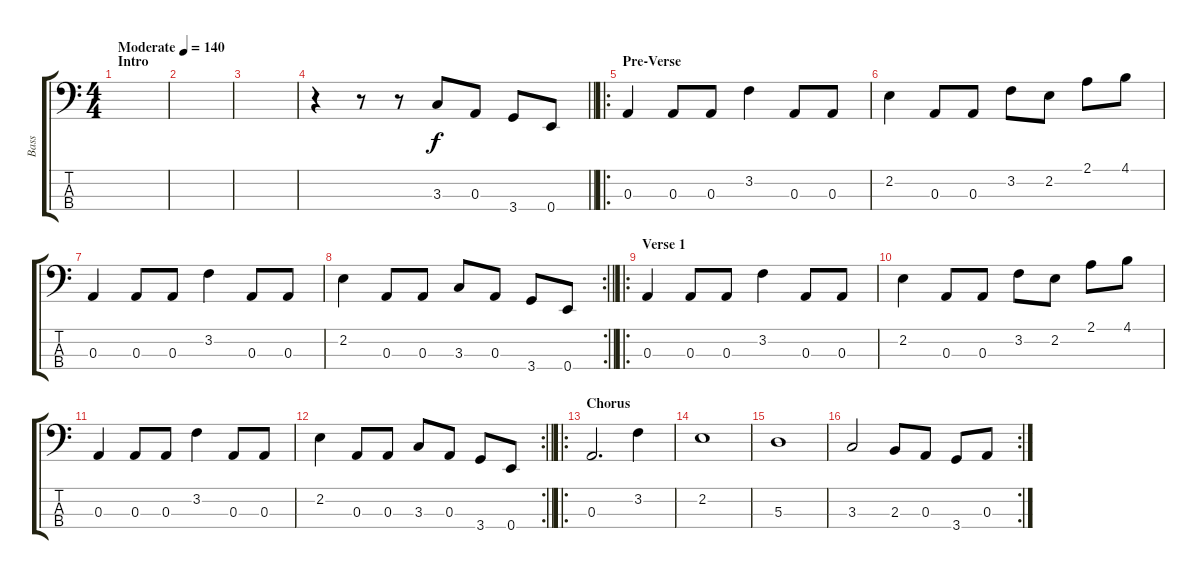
\track ("Bass" "Bass") {instrument electricbassfinger}
\staff {score tabs}
\tuning (G2 D2 A1 E1) {hide}
\ts (4 4)
\section ("" "Intro")
\tempo (140 "Moderate")
\clef f4
\ks c
|
|
|
\barLineRight lightlight
r.4 r.8 r.8 3.3.8 0.3.8 3.4.8 0.4.8 |
\ro
\section ("" "Pre-Verse")
0.3.4 0.3.8 0.3.8 3.2.4 0.3.8 0.3.8 |
2.2.4 0.3.8 0.3.8 3.2.8 2.2.8 2.1.8 4.1.8 |
0.3.4 0.3.8 0.3.8 3.2.4 0.3.8 0.3.8 |
\rc 2
\barLineRight lightlight
2.2.4 0.3.8 0.3.8 3.3.8 0.3.8 3.4.8 0.4.8 |
\ro
\section ("" "Verse 1")
0.3.4 0.3.8 0.3.8 3.2.4 0.3.8 0.3.8 |
2.2.4 0.3.8 0.3.8 3.2.8 2.2.8 2.1.8 4.1.8 |
0.3.4 0.3.8 0.3.8 3.2.4 0.3.8 0.3.8 |
\rc 2
\barLineRight lightlight
2.2.4 0.3.8 0.3.8 3.3.8 0.3.8 3.4.8 0.4.8 |
\ro
\section ("" "Chorus")
0.3.2{d} 3.2.4 |
2.2.1 |
5.3.1 |
\rc 2
3.3.2 2.3.8 0.3.8 3.4.8 0.3.8
